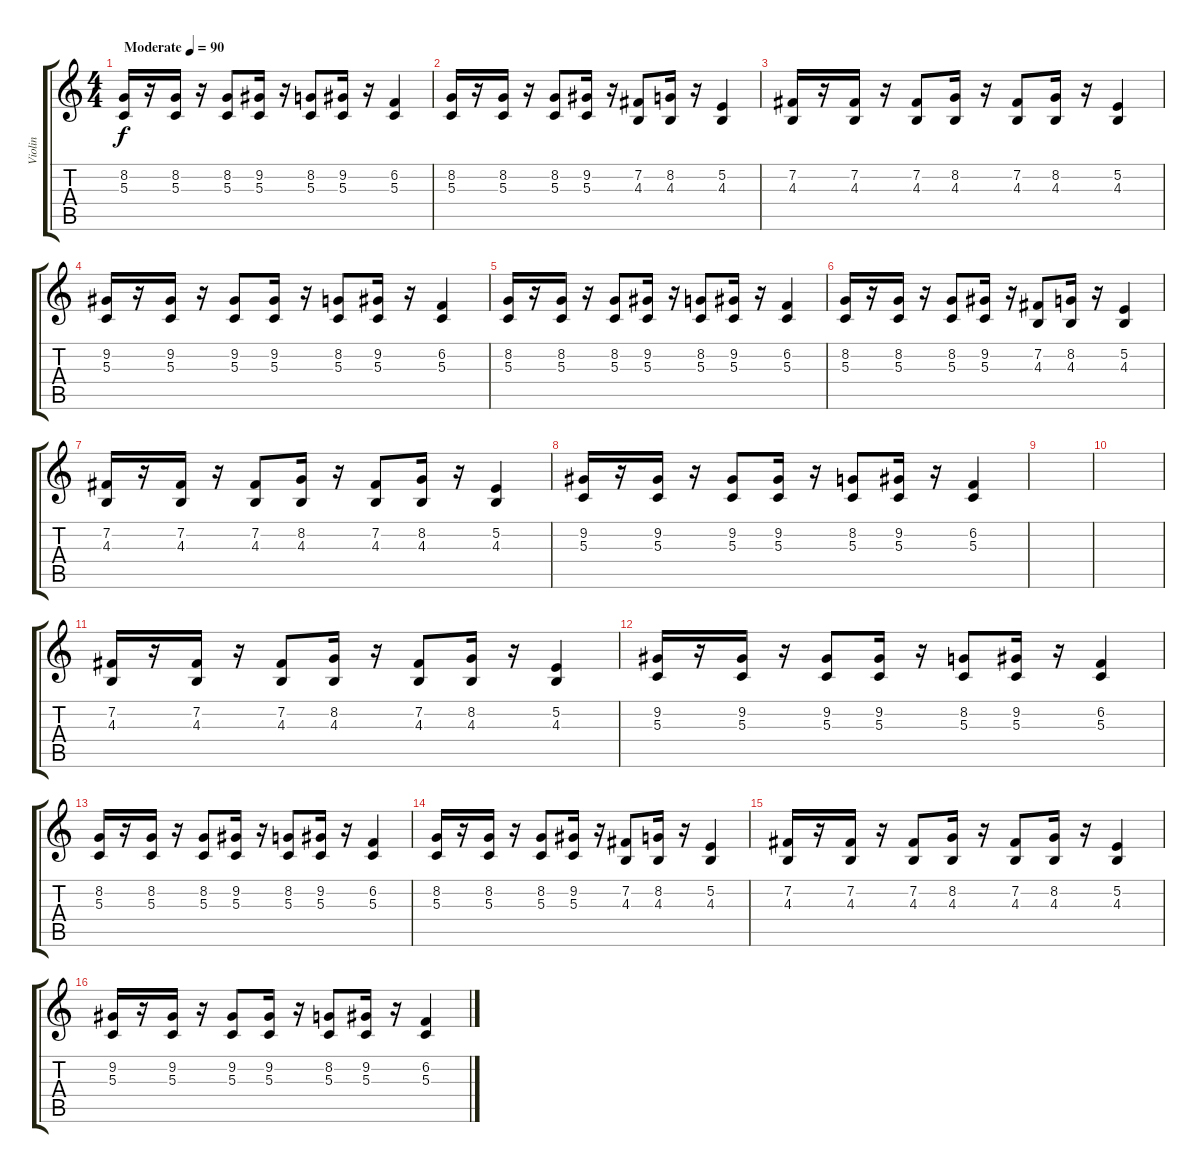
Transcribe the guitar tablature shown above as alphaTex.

\track ("Violin" "Violin") {instrument violin}
\staff {score tabs}
\tuning (E4 B3 G3 D3 A2 E2) {hide}
\ts (4 4)
\tempo (90 "Moderate")
\clef g2
\ks c
(8.2 5.3).16{dy f instrument violin} r.16 (8.2 5.3).16 r.16 (8.2 5.3).8 (9.2 5.3).16 r.16 (8.2 5.3).8 (9.2 5.3).16 r.16 (6.2 5.3).4 |
(8.2 5.3).16 r.16 (8.2 5.3).16 r.16 (8.2 5.3).8 (9.2 5.3).16 r.16 (7.2 4.3).8 (8.2 4.3).16 r.16 (5.2 4.3).4 |
(7.2 4.3).16 r.16 (7.2 4.3).16 r.16 (7.2 4.3).8 (8.2 4.3).16 r.16 (7.2 4.3).8 (8.2 4.3).16 r.16 (5.2 4.3).4 |
(9.2 5.3).16 r.16 (9.2 5.3).16 r.16 (9.2 5.3).8 (9.2 5.3).16 r.16 (8.2 5.3).8 (9.2 5.3).16 r.16 (6.2 5.3).4 |
(8.2 5.3).16 r.16 (8.2 5.3).16 r.16 (8.2 5.3).8 (9.2 5.3).16 r.16 (8.2 5.3).8 (9.2 5.3).16 r.16 (6.2 5.3).4 |
(8.2 5.3).16 r.16 (8.2 5.3).16 r.16 (8.2 5.3).8 (9.2 5.3).16 r.16 (7.2 4.3).8 (8.2 4.3).16 r.16 (5.2 4.3).4 |
(7.2 4.3).16 r.16 (7.2 4.3).16 r.16 (7.2 4.3).8 (8.2 4.3).16 r.16 (7.2 4.3).8 (8.2 4.3).16 r.16 (5.2 4.3).4 |
(9.2 5.3).16 r.16 (9.2 5.3).16 r.16 (9.2 5.3).8 (9.2 5.3).16 r.16 (8.2 5.3).8 (9.2 5.3).16 r.16 (6.2 5.3).4 |
|
|
(7.2 4.3).16 r.16 (7.2 4.3).16 r.16 (7.2 4.3).8 (8.2 4.3).16 r.16 (7.2 4.3).8 (8.2 4.3).16 r.16 (5.2 4.3).4 |
(9.2 5.3).16 r.16 (9.2 5.3).16 r.16 (9.2 5.3).8 (9.2 5.3).16 r.16 (8.2 5.3).8 (9.2 5.3).16 r.16 (6.2 5.3).4 |
(8.2 5.3).16 r.16 (8.2 5.3).16 r.16 (8.2 5.3).8 (9.2 5.3).16 r.16 (8.2 5.3).8 (9.2 5.3).16 r.16 (6.2 5.3).4 |
(8.2 5.3).16 r.16 (8.2 5.3).16 r.16 (8.2 5.3).8 (9.2 5.3).16 r.16 (7.2 4.3).8 (8.2 4.3).16 r.16 (5.2 4.3).4 |
(7.2 4.3).16 r.16 (7.2 4.3).16 r.16 (7.2 4.3).8 (8.2 4.3).16 r.16 (7.2 4.3).8 (8.2 4.3).16 r.16 (5.2 4.3).4 |
(9.2 5.3).16 r.16 (9.2 5.3).16 r.16 (9.2 5.3).8 (9.2 5.3).16 r.16 (8.2 5.3).8 (9.2 5.3).16 r.16 (6.2 5.3).4
